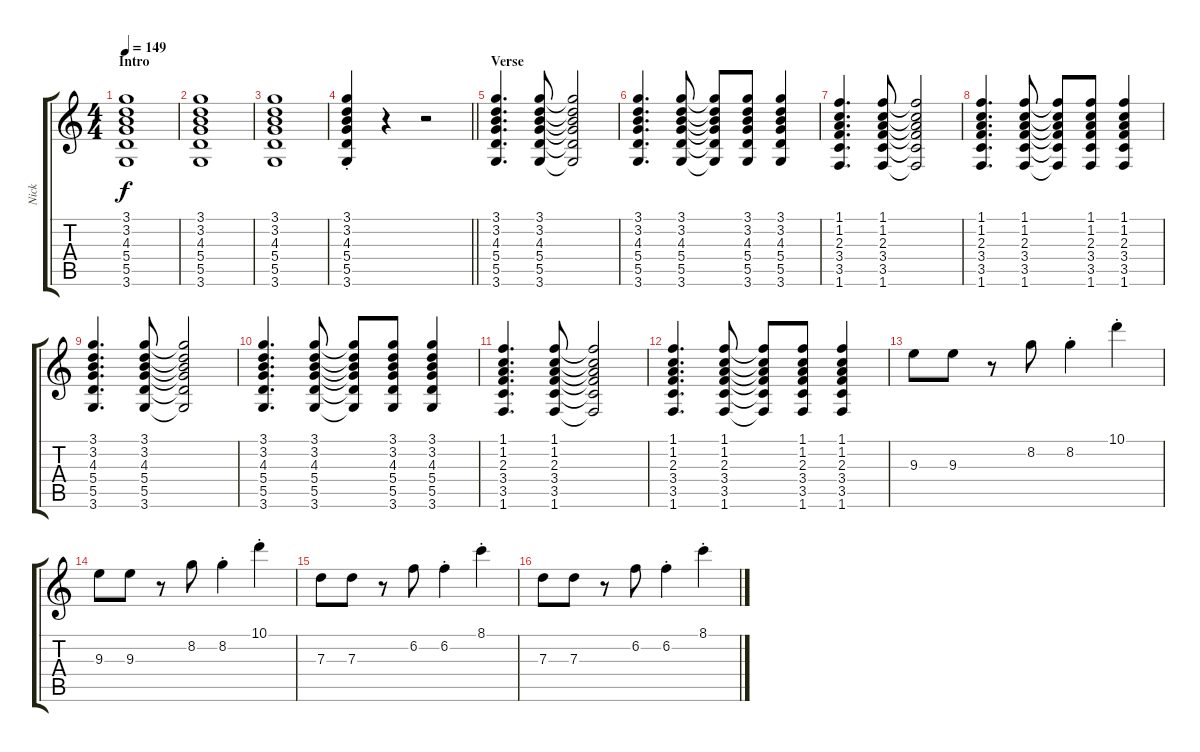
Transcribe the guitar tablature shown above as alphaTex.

\track ("Nick" "Nick") {instrument electricguitarjazz}
\staff {score tabs}
\tuning (E4 B3 G3 D3 A2 E2) {hide}
\ts (4 4)
\section ("" "Intro")
\tempo 149
\clef g2
\ks c
(3.1 3.2 4.3 5.4 5.5 3.6).1{dy f instrument electricguitarjazz} |
(3.1 3.2 4.3 5.4 5.5 3.6).1 |
(3.1 3.2 4.3 5.4 5.5 3.6).1 |
\barLineRight lightlight
(3.1 3.2{st} 4.3 5.4 5.5 3.6).4 r.4 r.2 |
\section ("" "Verse")
(3.1 3.2 4.3 5.4 5.5 3.6).4{d} (3.1 3.2 4.3 5.4 5.5 3.6).8 (3.1{t} 3.2{t} 4.3{t} 5.4{t} 5.5{t} 3.6{t}).2 |
(3.1 3.2 4.3 5.4 5.5 3.6).4{d} (3.1 3.2 4.3 5.4 5.5 3.6).8 (3.1{t} 3.2{t} 4.3{t} 5.4{t} 5.5{t} 3.6{t}).8 (3.1 3.2 4.3 5.4 5.5 3.6).8 (3.1 3.2 4.3 5.4 5.5 3.6).4 |
(1.1 1.2 2.3 3.4 3.5 1.6).4{d} (1.1 1.2 2.3 3.4 3.5 1.6).8 (1.1{t} 1.2{t} 2.3{t} 3.4{t} 3.5{t} 1.6{t}).2 |
(1.1 1.2 2.3 3.4 3.5 1.6).4{d} (1.1 1.2 2.3 3.4 3.5 1.6).8 (1.1{t} 1.2{t} 2.3{t} 3.4{t} 3.5{t} 1.6{t}).8 (1.1 1.2 2.3 3.4 3.5 1.6).8 (1.1 1.2 2.3 3.4 3.5 1.6).4 |
(3.1 3.2 4.3 5.4 5.5 3.6).4{d} (3.1 3.2 4.3 5.4 5.5 3.6).8 (3.1{t} 3.2{t} 4.3{t} 5.4{t} 5.5{t} 3.6{t}).2 |
(3.1 3.2 4.3 5.4 5.5 3.6).4{d} (3.1 3.2 4.3 5.4 5.5 3.6).8 (3.1{t} 3.2{t} 4.3{t} 5.4{t} 5.5{t} 3.6{t}).8 (3.1 3.2 4.3 5.4 5.5 3.6).8 (3.1 3.2 4.3 5.4 5.5 3.6).4 |
(1.1 1.2 2.3 3.4 3.5 1.6).4{d} (1.1 1.2 2.3 3.4 3.5 1.6).8 (1.1{t} 1.2{t} 2.3{t} 3.4{t} 3.5{t} 1.6{t}).2 |
(1.1 1.2 2.3 3.4 3.5 1.6).4{d} (1.1 1.2 2.3 3.4 3.5 1.6).8 (1.1{t} 1.2{t} 2.3{t} 3.4{t} 3.5{t} 1.6{t}).8 (1.1 1.2 2.3 3.4 3.5 1.6).8 (1.1 1.2 2.3 3.4 3.5 1.6).4 |
9.3.8 9.3.8 r.8 8.2.8 8.2{st}.4 10.1{st}.4 |
9.3.8 9.3.8 r.8 8.2.8 8.2{st}.4 10.1{st}.4 |
7.3.8 7.3.8 r.8 6.2.8 6.2{st}.4 8.1{st}.4 |
7.3.8 7.3.8 r.8 6.2.8 6.2{st}.4 8.1{st}.4
